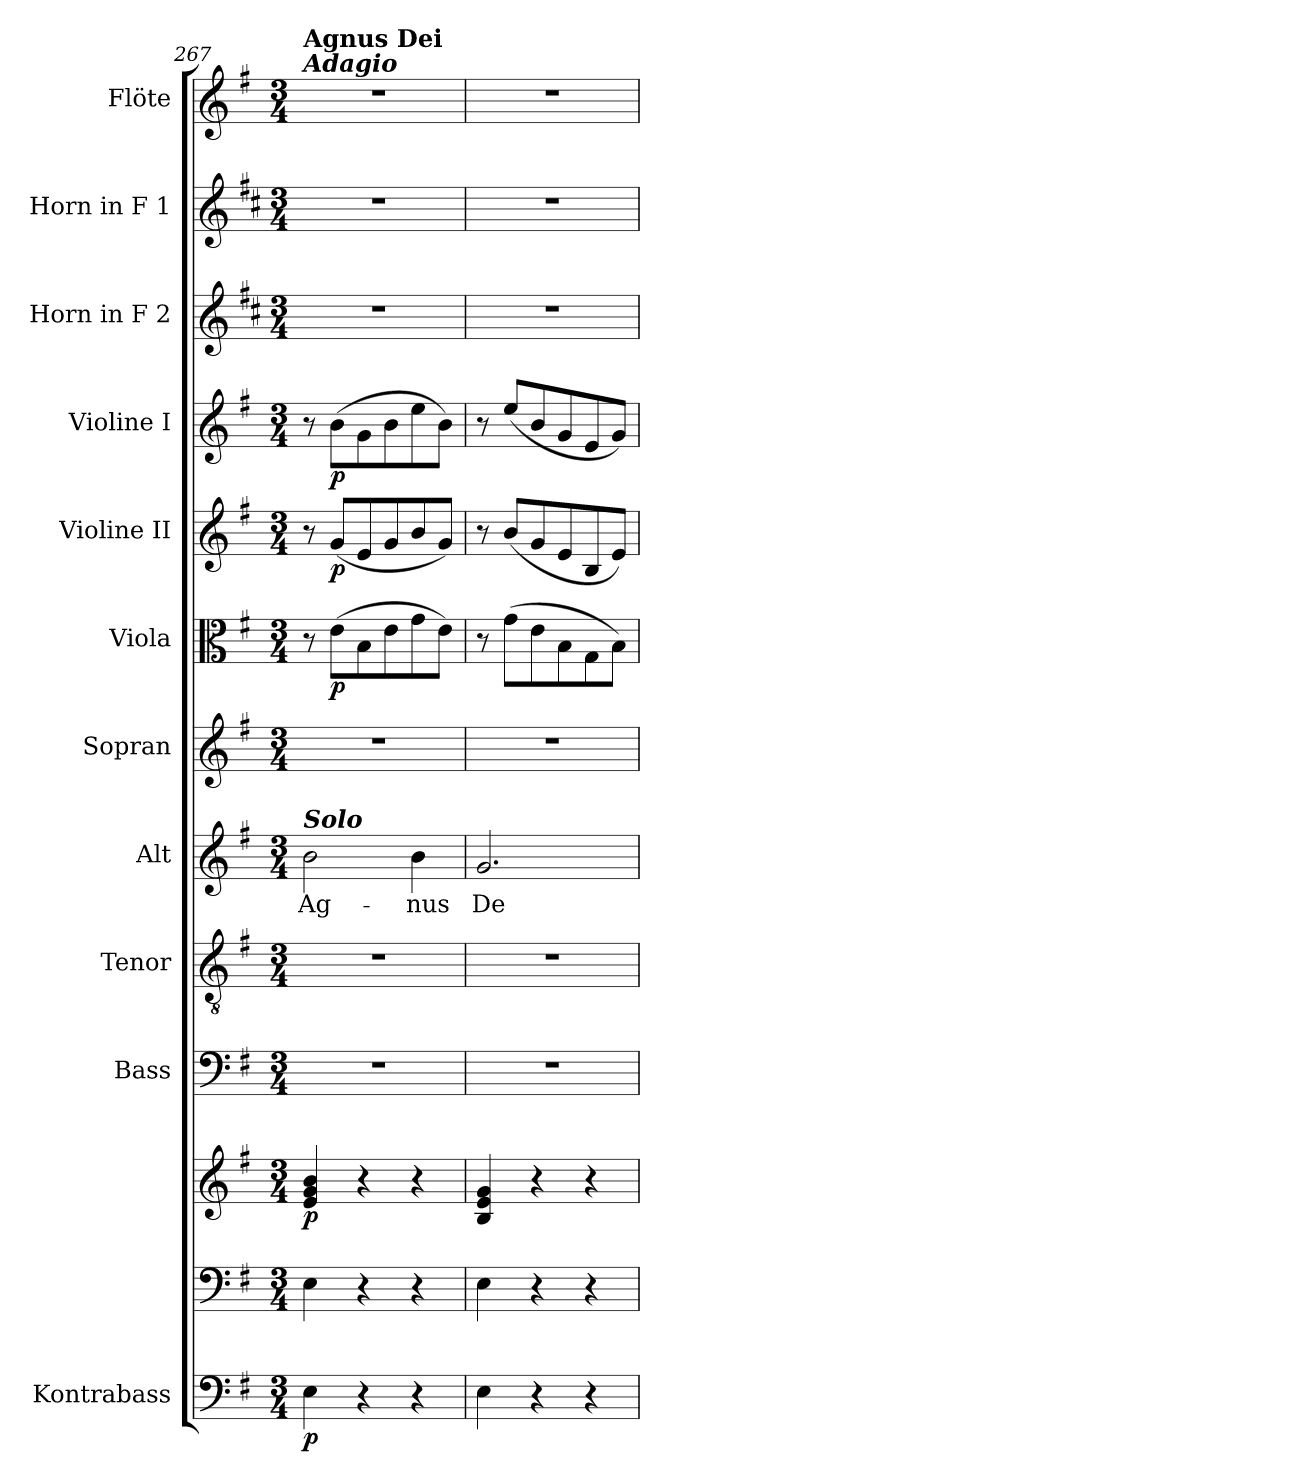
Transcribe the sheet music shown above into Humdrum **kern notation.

**kern	**dynam	**kern	**kern	**dynam	**kern	**kern	**kern	**text	**kern	**kern	**dynam	**kern	**dynam	**kern	**dynam	**kern	**kern	**kern
*part12	*part12	*part11	*part11	*part11	*part10	*part9	*part8	*part8	*part7	*part6	*part6	*part5	*part5	*part4	*part4	*part3	*part2	*part1
*staff13	*staff13	*staff12	*staff11	*staff11/12	*staff10	*staff9	*staff8	*staff8	*staff7	*staff6	*staff6	*staff5	*staff5	*staff4	*staff4	*staff3	*staff2	*staff1
*I"Kontrabass	*	*	*	*	*I"Bass	*I"Tenor	*I"Alt	*	*I"Sopran	*I"Viola	*	*I"Violine II	*	*I"Violine I	*	*I"Horn in F 2	*I"Horn in F 1	*I"Flöte
*I'Kb.	*	*	*	*	*I'B.	*I'T.	*I'A.	*	*I'S.	*I'Vla.	*	*I'Vl. II	*	*I'Vl. I	*	*	*	*I'Fl.
!!LO:PB:g=z
*clefF4	*	*clefF4	*clefG2	*	*clefF4	*clefGv2	*clefG2	*	*clefG2	*clefC3	*	*clefG2	*	*clefG2	*	*clefG2	*clefG2	*clefG2
*ITrd7c12	*	*	*	*	*	*	*	*	*	*	*	*	*	*	*	*ITrd4c7	*ITrd4c7	*
*k[f#]	*	*k[f#]	*k[f#]	*	*k[f#]	*k[f#]	*k[f#]	*	*k[f#]	*k[f#]	*	*k[f#]	*	*k[f#]	*	*k[f#]	*k[f#]	*k[f#]
*G:	*	*G:	*G:	*	*G:	*G:	*G:	*	*G:	*G:	*	*G:	*	*G:	*	*G:	*G:	*G:
*M3/4	*	*M3/4	*M3/4	*	*M3/4	*M3/4	*M3/4	*	*M3/4	*M3/4	*	*M3/4	*	*M3/4	*	*M3/4	*M3/4	*M3/4
=267	=267	=267	=267	=267	=267	=267	=267	=267	=267	=267	=267	=267	=267	=267	=267	=267	=267	=267
!	!	!	!	!	!	!	!	!	!	!	!	!	!	!	!	!	!	!LO:TX:a:Bi:t=Adagio
!	!	!	!	!	!	!	!	!	!	!	!	!	!	!	!	!	!	!LO:TX:a:B:t=Agnus Dei
!	!	!	!	!	!	!	!LO:TX:a:Bi:t=Solo	!	!	!	!	!	!	!	!	!	!	!
!	!LO:DY:b	!	!	!LO:DY:b	!	!	!	!LO:LY:b	!	!	!	!	!	!	!	!	!	!
4EE\	p	4E\	4e/ 4g/ 4b/	p	2.r	2.r	2b\	Ag-	2.r	8r	.	8r	.	8r	.	2.r	2.r	2.r
!	!	!	!	!	!	!	!	!	!	!	!LO:DY:b	!	!LO:DY:b	!	!LO:DY:b	!	!	!
.	.	.	.	.	.	.	.	.	.	(>8e\L	p	(<8g/L	p	(>8b\L	p	.	.	.
4r	.	4r	4r	.	.	.	.	.	.	8B\	.	8e/	.	8g\	.	.	.	.
.	.	.	.	.	.	.	.	.	.	8e\	.	8g/	.	8b\	.	.	.	.
!	!	!	!	!	!	!	!	!LO:LY:b	!	!	!	!	!	!	!	!	!	!
4r	.	4r	4r	.	.	.	4b\	-nus	.	8g\	.	8b/	.	8ee\	.	.	.	.
.	.	.	.	.	.	.	.	.	.	8e\J)	.	8g/J)	.	8b\J)	.	.	.	.
=268	=268	=268	=268	=268	=268	=268	=268	=268	=268	=268	=268	=268	=268	=268	=268	=268	=268	=268
!	!	!	!	!	!	!	!	!LO:LY:b	!	!	!	!	!	!	!	!	!	!
4EE\	.	4E\	4B/ 4e/ 4g/	.	2.r	2.r	2.g/	De-	2.r	8r	.	8r	.	8r	.	2.r	2.r	2.r
.	.	.	.	.	.	.	.	.	.	(>8g\L	.	(<8b/L	.	(<8ee/L	.	.	.	.
4r	.	4r	4r	.	.	.	.	.	.	8e\	.	8g/	.	8b/	.	.	.	.
.	.	.	.	.	.	.	.	.	.	8B\	.	8e/	.	8g/	.	.	.	.
4r	.	4r	4r	.	.	.	.	.	.	8G\	.	8B/	.	8e/	.	.	.	.
.	.	.	.	.	.	.	.	.	.	8B\J)	.	8e/J)	.	8g/J)	.	.	.	.
=	=	=	=	=	=	=	=	=	=	=	=	=	=	=	=	=	=	=
*-	*-	*-	*-	*-	*-	*-	*-	*-	*-	*-	*-	*-	*-	*-	*-	*-	*-	*-
